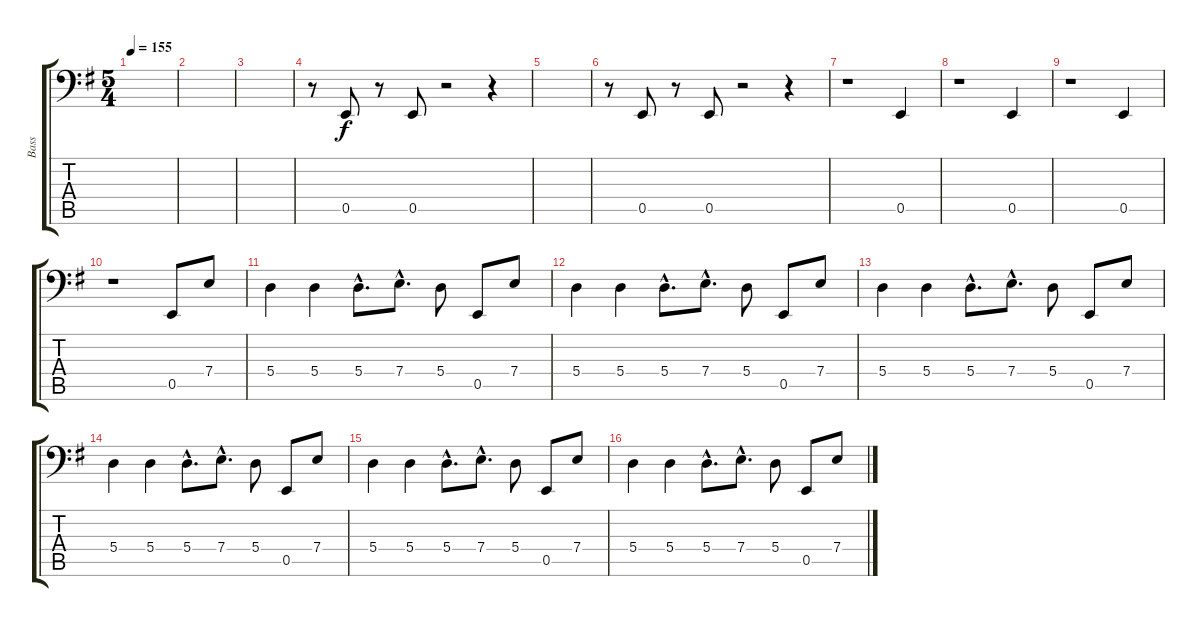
\track ("Bass" "Bass") {instrument electricbassfinger}
\staff {score tabs}
\tuning (C3 G2 D2 A1 E1 B0) {hide}
\ts (5 4)
\tempo 155
\clef f4
\ks g
|
|
|
r.8 0.5.8 r.8 0.5.8 r.2 r.4 |
|
r.8 0.5.8 r.8 0.5.8 r.2 r.4 |
r.1 0.5.4 |
r.1 0.5.4 |
r.1 0.5.4 |
r.1 0.5.8 7.4.8 |
5.4.4 5.4.4 5.4{hac}.8{d} 7.4{hac}.8{d} 5.4.8 0.5.8 7.4.8 |
5.4.4 5.4.4 5.4{hac}.8{d} 7.4{hac}.8{d} 5.4.8 0.5.8 7.4.8 |
5.4.4 5.4.4 5.4{hac}.8{d} 7.4{hac}.8{d} 5.4.8 0.5.8 7.4.8 |
5.4.4 5.4.4 5.4{hac}.8{d} 7.4{hac}.8{d} 5.4.8 0.5.8 7.4.8 |
5.4.4 5.4.4 5.4{hac}.8{d} 7.4{hac}.8{d} 5.4.8 0.5.8 7.4.8 |
5.4.4 5.4.4 5.4{hac}.8{d} 7.4{hac}.8{d} 5.4.8 0.5.8 7.4.8
